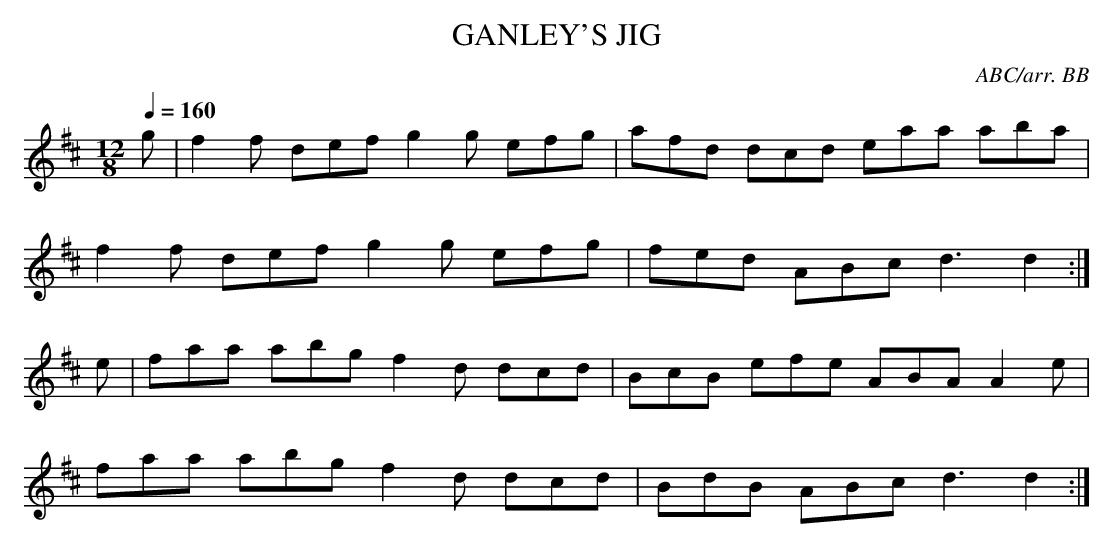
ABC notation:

X:1
T:GANLEY'S JIG
C:ABC/arr. BB
L:1/8
M:12/8
Q:1/4=160
K:D
g|f2f def g2g efg|afd dcd eaa aba|
f2f def g2g efg|fed ABc d3 d2:|
e|faa abg f2d dcd|BcB efe ABA A2e|
faa abg f2d dcd|BdB ABc d3 d2:|
